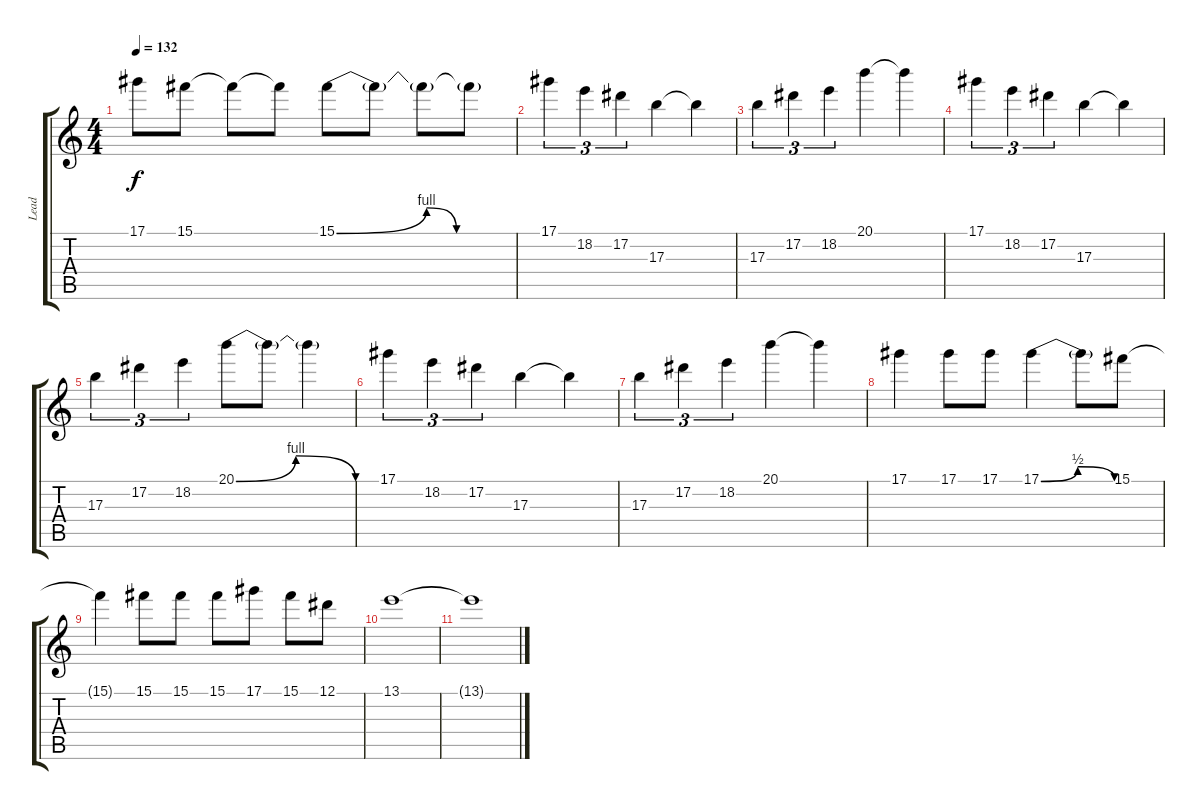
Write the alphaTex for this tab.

\track ("Lead" "Lead") {instrument distortionguitar}
\staff {score tabs}
\tuning (Eb4 Bb3 Gb3 Db3 Ab2 Db2) {hide}
\ts (4 4)
\tempo 132
\clef g2
\ks c
17.1{t}.8{dy f} 15.1.8 15.1{t}.8 15.1{t}.8 15.1{be (custom 0 0 30 4 40 0 45 0 60 0)}.8 15.1{t}.8 15.1{t}.8 15.1{t}.8 |
17.1.4{tu (3 2)} 18.2.4{tu (3 2)} 17.2.4{tu (3 2)} 17.3.4 17.3{t}.4 |
17.3.4{tu (3 2)} 17.2.4{tu (3 2)} 18.2.4{tu (3 2)} 20.1.4 20.1{t}.4 |
17.1.4{tu (3 2)} 18.2.4{tu (3 2)} 17.2.4{tu (3 2)} 17.3.4 17.3{t}.4 |
17.3.4{tu (3 2)} 17.2.4{tu (3 2)} 18.2.4{tu (3 2)} 20.1{be (bendrelease 0 0 30 4 30 4 60 0)}.8 20.1{t}.8 20.1{t}.4 |
17.1.4{tu (3 2)} 18.2.4{tu (3 2)} 17.2.4{tu (3 2)} 17.3.4 17.3{t}.4 |
17.3.4{tu (3 2)} 17.2.4{tu (3 2)} 18.2.4{tu (3 2)} 20.1.4 20.1{t}.4 |
17.1.4 17.1.8 17.1.8 17.1{be (bendrelease 0 0 30 2 30 2 60 0)}.4 17.1{t}.8 15.1.8 |
15.1{t}.4 15.1.8 15.1.8 15.1.8 17.1.8 15.1.8 12.1.8 |
13.1.1 |
13.1{t}.1
